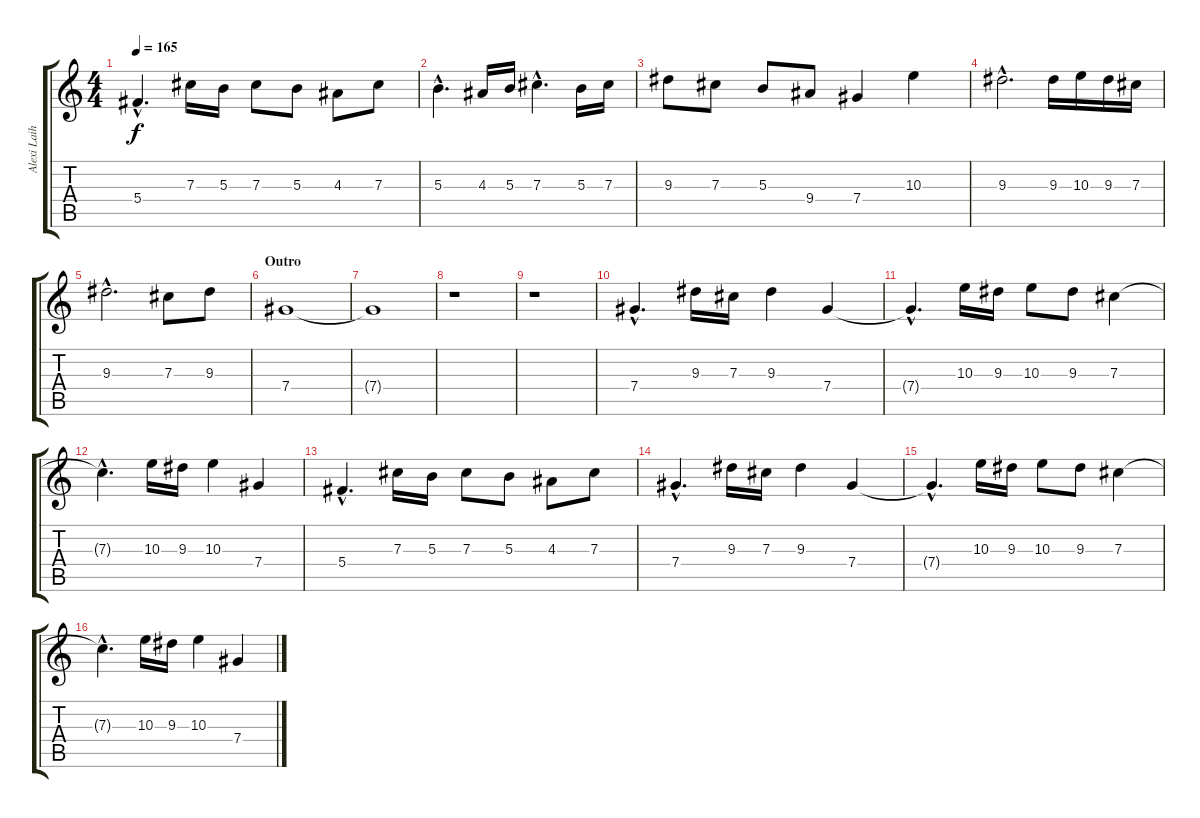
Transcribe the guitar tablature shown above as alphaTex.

\track ("Alexi Laiho" "Alexi Laih") {instrument distortionguitar}
\staff {score tabs}
\tuning (Eb4 Bb3 Gb3 Db3 Ab2 Eb2) {hide}
\ts (4 4)
\tempo 165
\clef g2
\ks c
5.4{hac}.4{d dy f} 7.3.16 5.3.16 7.3.8 5.3.8 4.3.8 7.3.8 |
5.3{hac}.4{d} 4.3.16 5.3.16 7.3{hac}.4{d} 5.3.16 7.3.16 |
9.3.8 7.3.8 5.3.8 9.4.8 7.4.4 10.3.4 |
9.3{hac}.2{d} 9.3.16 10.3.16 9.3.16 7.3.16 |
9.3{hac}.2{d} 7.3.8 9.3.8 |
\section ("" "Outro")
7.4.1 |
7.4{t}.1 |
r.1 |
r.1 |
7.4{hac}.4{d} 9.3.16 7.3.16 9.3.4 7.4.4 |
7.4{hac t}.4{d} 10.3.16 9.3.16 10.3.8 9.3.8 7.3.4 |
7.3{hac t}.4{d} 10.3.16 9.3.16 10.3.4 7.4.4 |
5.4{hac}.4{d} 7.3.16 5.3.16 7.3.8 5.3.8 4.3.8 7.3.8 |
7.4{hac}.4{d} 9.3.16 7.3.16 9.3.4 7.4.4 |
7.4{hac t}.4{d} 10.3.16 9.3.16 10.3.8 9.3.8 7.3.4 |
7.3{hac t}.4{d} 10.3.16 9.3.16 10.3.4 7.4.4
